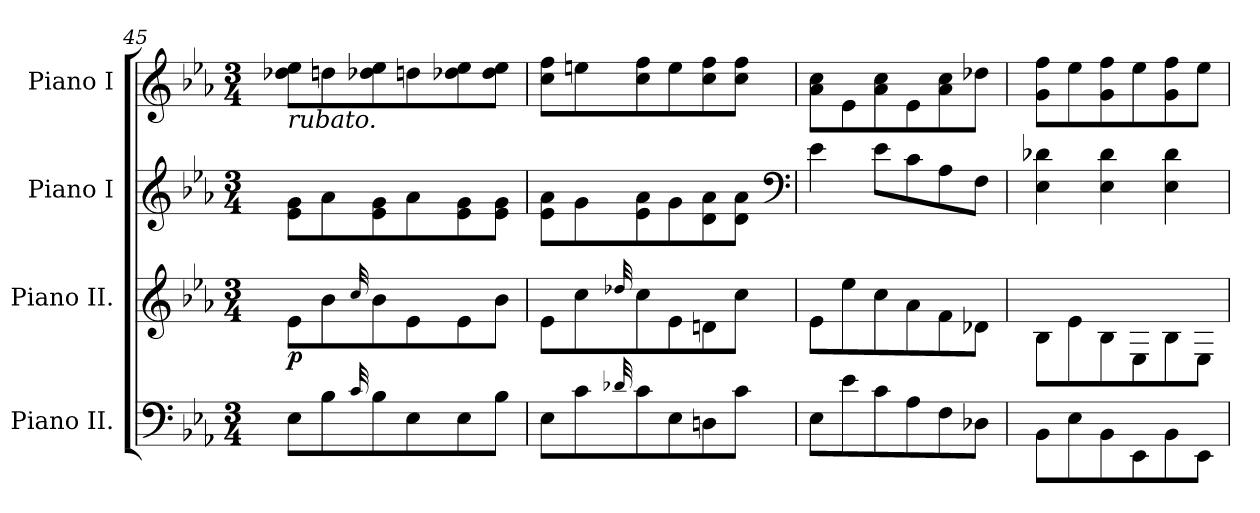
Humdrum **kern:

**kern	**kern	**dynam	**kern	**kern
*part4	*part3	*part3	*part2	*part1
*staff4	*staff3	*staff3	*staff2	*staff1
*I"Piano II.	*I"Piano II.	*	*I"Piano I	*I"Piano I
*clefF4	*clefG2	*	*clefG2	*clefG2
*k[b-e-a-]	*k[b-e-a-]	*	*k[b-e-a-]	*k[b-e-a-]
*M3/4	*M3/4	*	*M3/4	*M3/4
=45	=45	=45	=45	=45
!	!	!	!	!LO:TX:b:i:t=rubato.
8E-\L	8e-\L	p	8e-\ 8g\L	8dd-X\ 8ee-\L
8B-\	8b-\	.	8a-\	8ddn\
32qqc/	32qqcc/	.	.	.
8B-\	8b-\	.	8e-\ 8g\	8dd-X\ 8ee-\
8E-\	8e-\	.	8a-\	8ddn\
8E-\	8e-\	.	8e-\ 8g\	8dd-X\ 8ee-\
8B-\J	8b-\J	.	8e-\ 8g\J	8dd-\ 8ee-\J
=46	=46	=46	=46	=46
8E-\L	8e-\L	.	8e-\ 8a-\L	8cc\ 8ff\L
8c\	8cc\	.	8g\	8een\
32qqd-X/	32qqdd-X/	.	.	.
8c\	8cc\	.	8e-\ 8a-\	8cc\ 8ff\
8E-\	8e-\	.	8g\	8ee\
8Dn\	8dn\	.	8d\ 8a-\	8cc\ 8ff\
8c\J	8cc\J	.	8d\ 8a-\J	8cc\ 8ff\J
*	*	*	*clefF4	*
=47	=47	=47	=47	=47
8E-\L	8e-\L	.	4e-\	8a-\ 8cc\L
8e-\	8ee-\	.	.	8e-\
8c\	8cc\	.	8e-\L	8a-\ 8cc\
8A-\	8a-\	.	8c\	8e-\
8F\	8f\	.	8A-\	8a-\ 8cc\
8D-X\J	8d-X\J	.	8F\J	8dd-X\J
=48	=48	=48	=48	=48
8BB-\L	8B-\L	.	4E-\ 4d-X\	8g\ 8ff\L
8E-\	8e-\	.	.	8ee-\
8BB-\	8B-\	.	4E-\ 4d-\	8g\ 8ff\
8EE-\	8E-\	.	.	8ee-\
8BB-\	8B-\	.	4E-\ 4d-\	8g\ 8ff\
8EE-\J	8E-\J	.	.	8ee-\J
=	=	=	=	=
*-	*-	*-	*-	*-
